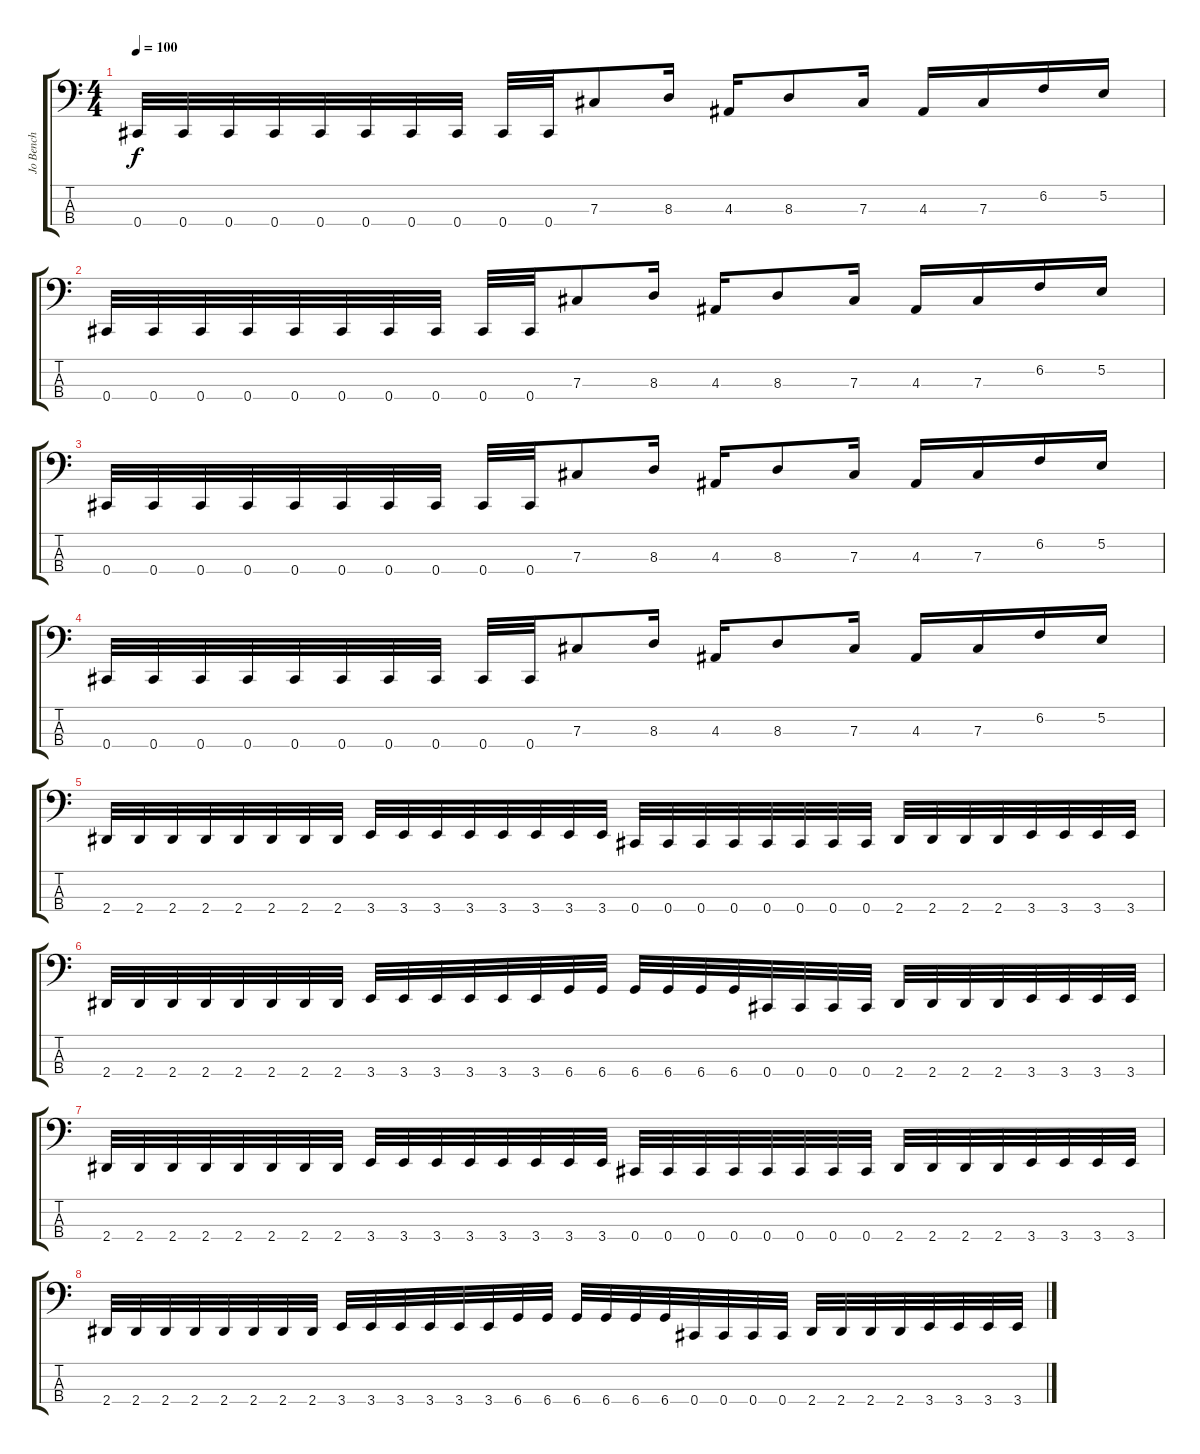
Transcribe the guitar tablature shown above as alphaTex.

\track ("Jo Bench" "Jo Bench") {instrument electricbassfinger}
\staff {score tabs}
\tuning (E2 B1 Gb1 Db1) {hide}
\ts (4 4)
\tempo 100
\clef f4
\ks c
0.4.32{dy f} 0.4.32 0.4.32 0.4.32 0.4.32 0.4.32 0.4.32 0.4.32 0.4.32 0.4.32 7.3.8 8.3.16 4.3.16 8.3.8 7.3.16 4.3.16 7.3.16 6.2.16 5.2.16 |
0.4.32 0.4.32 0.4.32 0.4.32 0.4.32 0.4.32 0.4.32 0.4.32 0.4.32 0.4.32 7.3.8 8.3.16 4.3.16 8.3.8 7.3.16 4.3.16 7.3.16 6.2.16 5.2.16 |
0.4.32 0.4.32 0.4.32 0.4.32 0.4.32 0.4.32 0.4.32 0.4.32 0.4.32 0.4.32 7.3.8 8.3.16 4.3.16 8.3.8 7.3.16 4.3.16 7.3.16 6.2.16 5.2.16 |
0.4.32 0.4.32 0.4.32 0.4.32 0.4.32 0.4.32 0.4.32 0.4.32 0.4.32 0.4.32 7.3.8 8.3.16 4.3.16 8.3.8 7.3.16 4.3.16 7.3.16 6.2.16 5.2.16 |
2.4.32 2.4.32 2.4.32 2.4.32 2.4.32 2.4.32 2.4.32 2.4.32 3.4.32 3.4.32 3.4.32 3.4.32 3.4.32 3.4.32 3.4.32 3.4.32 0.4.32 0.4.32 0.4.32 0.4.32 0.4.32 0.4.32 0.4.32 0.4.32 2.4.32 2.4.32 2.4.32 2.4.32 3.4.32 3.4.32 3.4.32 3.4.32 |
2.4.32 2.4.32 2.4.32 2.4.32 2.4.32 2.4.32 2.4.32 2.4.32 3.4.32 3.4.32 3.4.32 3.4.32 3.4.32 3.4.32 6.4.32 6.4.32 6.4.32 6.4.32 6.4.32 6.4.32 0.4.32 0.4.32 0.4.32 0.4.32 2.4.32 2.4.32 2.4.32 2.4.32 3.4.32 3.4.32 3.4.32 3.4.32 |
2.4.32 2.4.32 2.4.32 2.4.32 2.4.32 2.4.32 2.4.32 2.4.32 3.4.32 3.4.32 3.4.32 3.4.32 3.4.32 3.4.32 3.4.32 3.4.32 0.4.32 0.4.32 0.4.32 0.4.32 0.4.32 0.4.32 0.4.32 0.4.32 2.4.32 2.4.32 2.4.32 2.4.32 3.4.32 3.4.32 3.4.32 3.4.32 |
2.4.32 2.4.32 2.4.32 2.4.32 2.4.32 2.4.32 2.4.32 2.4.32 3.4.32 3.4.32 3.4.32 3.4.32 3.4.32 3.4.32 6.4.32 6.4.32 6.4.32 6.4.32 6.4.32 6.4.32 0.4.32 0.4.32 0.4.32 0.4.32 2.4.32 2.4.32 2.4.32 2.4.32 3.4.32 3.4.32 3.4.32 3.4.32
